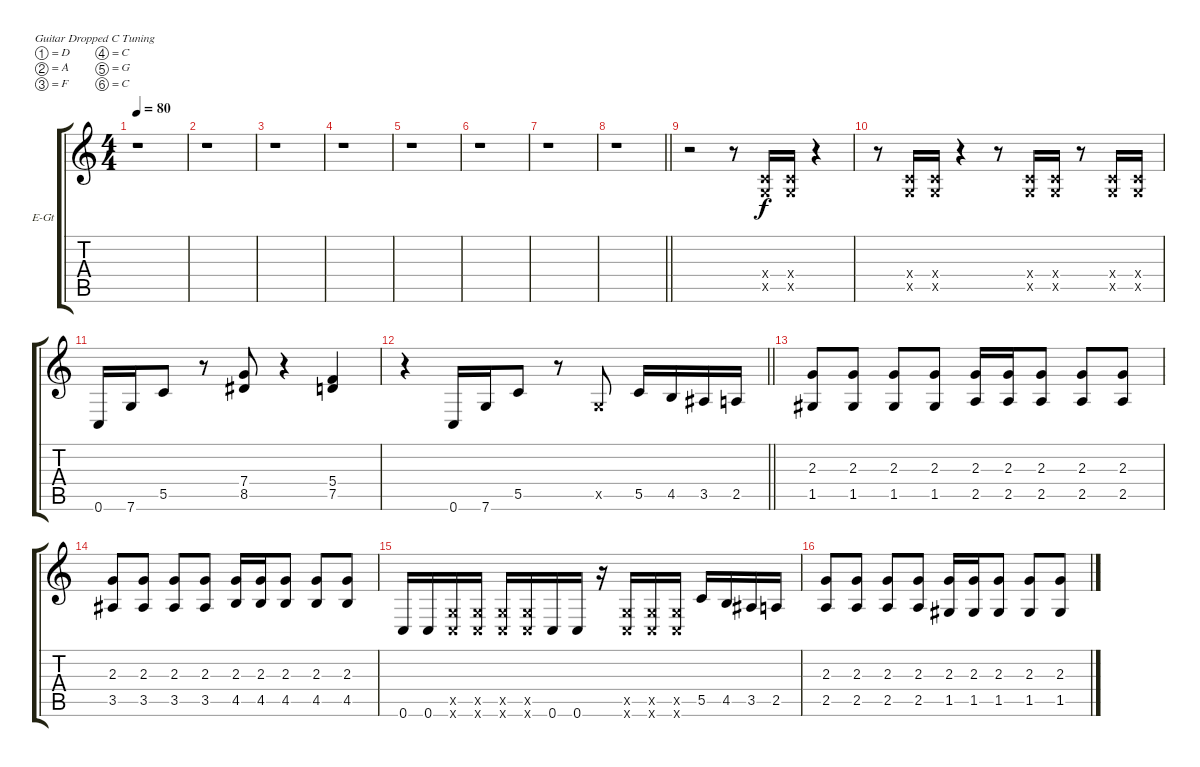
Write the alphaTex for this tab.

\bracketExtendMode groupsimilarinstruments
\firstSystemTrackNameOrientation horizontal
\otherSystemsTrackNameOrientation horizontal
\track ("o1" "E-Gt") {instrument overdrivenguitar}
\staff {score tabs}
\tuning (D4 A3 F3 C3 G2 C2)
\ts (4 4)
\section ("" " ")
\tempo 80
\clef g2
\ks c
r.1{dy f} |
r.1 |
r.1 |
r.1 |
r.1 |
r.1 |
r.1 |
\barLineRight lightlight
r.1 |
\section ("" " ")
r.2 r.8 (0.4{x} 0.5{x}).16 (0.4{x} 0.5{x}).16 r.4 |
r.8 (0.4{x} 0.5{x}).16 (0.4{x} 0.5{x}).16 r.4 r.8 (0.4{x} 0.5{x}).16 (0.4{x} 0.5{x}).16 r.8 (0.4{x} 0.5{x}).16 (0.4{x} 0.5{x}).16 |
0.6.16 7.6.16 5.5.8 r.8 (7.4 8.5).8 r.4 (5.4 7.5).4 |
\barLineRight lightlight
r.4 0.6.16 7.6.16 5.5.8 r.8 0.5{x}.8 5.5.16 4.5.16 3.5.16 2.5.16 |
\section ("" " ")
(2.3 1.5).8 (2.3 1.5).8 (2.3 1.5).8 (2.3 1.5).8 (2.3 2.5).16 (2.3 2.5).16 (2.3 2.5).8 (2.3 2.5).8 (2.3 2.5).8 |
(2.3 3.5).8 (2.3 3.5).8 (2.3 3.5).8 (2.3 3.5).8 (2.3 4.5).16 (2.3 4.5).16 (2.3 4.5).8 (2.3 4.5).8 (2.3 4.5).8 |
0.6.16 0.6.16 (0.5{x} 0.6{x}).16 (0.5{x} 0.6{x}).16 (0.5{x} 0.6{x}).16 (0.5{x} 0.6{x}).16 0.6.16 0.6.16 r.16 (0.5{x} 0.6{x}).16 (0.5{x} 0.6{x}).16 (0.5{x} 0.6{x}).16 5.5.16 4.5.16 3.5.16 2.5.16 |
(2.3 2.5).8 (2.3 2.5).8 (2.3 2.5).8 (2.3 2.5).8 (2.3 1.5).16 (2.3 1.5).16 (2.3 1.5).8 (2.3 1.5).8 (2.3 1.5).8
